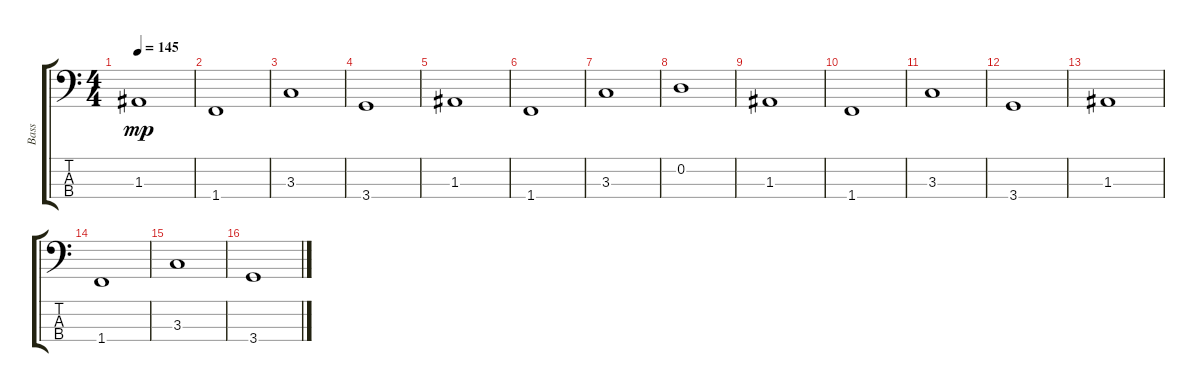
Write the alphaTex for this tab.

\track ("Bass" "Bass") {instrument electricbassfinger}
\staff {score tabs}
\tuning (G2 D2 A1 E1) {hide}
\ts (4 4)
\tempo 145
\clef f4
\ks c
1.3.1{dy mp} |
1.4.1 |
3.3.1 |
3.4.1 |
1.3.1 |
1.4.1 |
3.3.1 |
0.2.1 |
1.3.1 |
1.4.1 |
3.3.1 |
3.4.1 |
1.3.1 |
1.4.1 |
3.3.1 |
3.4.1
